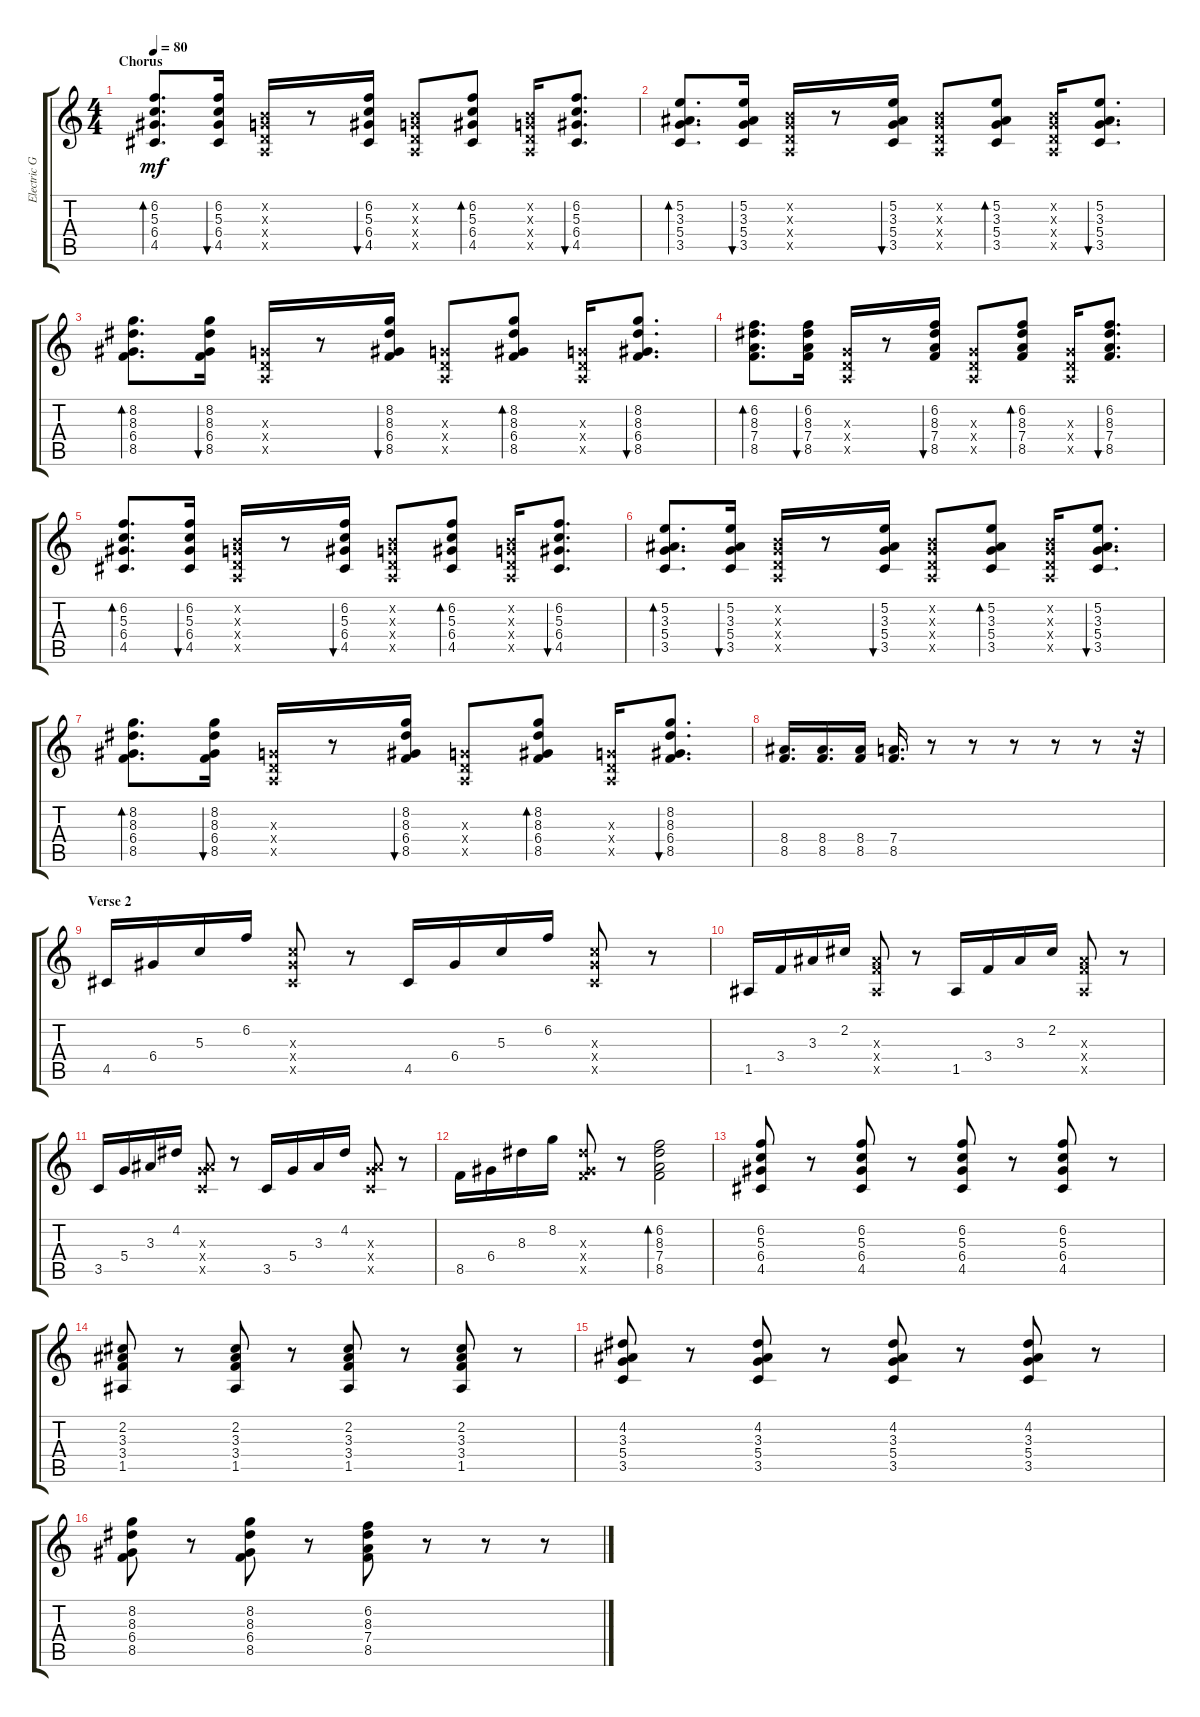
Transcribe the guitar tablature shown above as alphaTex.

\track ("Electric Guitar" "Electric G") {instrument electricguitarclean}
\staff {score tabs}
\tuning (E4 B3 G3 D3 A2 E2) {hide}
\ts (4 4)
\section ("" "Chorus")
\tempo 80
\clef g2
\ks c
(6.2 5.3 6.4 4.5).8{d bd 30 dy mf} (6.2 5.3 6.4 4.5).16{bu 30} (0.2{x} 0.3{x} 0.4{x} 0.5{x}).16 r.8 (6.2 5.3 6.4 4.5).16{bu 30} (0.2{x} 0.3{x} 0.4{x} 0.5{x}).8 (6.2 5.3 6.4 4.5).8{bd 30} (0.2{x} 0.3{x} 0.4{x} 0.5{x}).16 (6.2 5.3 6.4 4.5).8{d bu 30} |
(5.2 3.3 5.4 3.5).8{d bd 30} (5.2 3.3 5.4 3.5).16{bu 30} (0.2{x} 0.3{x} 0.4{x} 0.5{x}).16 r.8 (5.2 3.3 5.4 3.5).16{bu 30} (0.2{x} 0.3{x} 0.4{x} 0.5{x}).8 (5.2 3.3 5.4 3.5).8{bd 30} (0.2{x} 0.3{x} 0.4{x} 0.5{x}).16 (5.2 3.3 5.4 3.5).8{d bu 30} |
(8.2 8.3 6.4 8.5).8{d bd 30} (8.2 8.3 6.4 8.5).16{bu 30} (0.3{x} 0.4{x} 0.5{x}).16 r.8 (8.2 8.3 6.4 8.5).16{bu 30} (0.3{x} 0.4{x} 0.5{x}).8 (8.2 8.3 6.4 8.5).8{bd 30} (0.3{x} 0.4{x} 0.5{x}).16 (8.2 8.3 6.4 8.5).8{d bu 30} |
(6.2 8.3 7.4 8.5).8{d bd 30} (6.2 8.3 7.4 8.5).16{bu 30} (0.3{x} 0.4{x} 0.5{x}).16 r.8 (6.2 8.3 7.4 8.5).16{bu 30} (0.3{x} 0.4{x} 0.5{x}).8 (6.2 8.3 7.4 8.5).8{bd 30} (0.3{x} 0.4{x} 0.5{x}).16 (6.2 8.3 7.4 8.5).8{d bu 30} |
(6.2 5.3 6.4 4.5).8{d bd 30} (6.2 5.3 6.4 4.5).16{bu 30} (0.2{x} 0.3{x} 0.4{x} 0.5{x}).16 r.8 (6.2 5.3 6.4 4.5).16{bu 30} (0.2{x} 0.3{x} 0.4{x} 0.5{x}).8 (6.2 5.3 6.4 4.5).8{bd 30} (0.2{x} 0.3{x} 0.4{x} 0.5{x}).16 (6.2 5.3 6.4 4.5).8{d bu 30} |
(5.2 3.3 5.4 3.5).8{d bd 30} (5.2 3.3 5.4 3.5).16{bu 30} (0.2{x} 0.3{x} 0.4{x} 0.5{x}).16 r.8 (5.2 3.3 5.4 3.5).16{bu 30} (0.2{x} 0.3{x} 0.4{x} 0.5{x}).8 (5.2 3.3 5.4 3.5).8{bd 30} (0.2{x} 0.3{x} 0.4{x} 0.5{x}).16 (5.2 3.3 5.4 3.5).8{d bu 30} |
(8.2 8.3 6.4 8.5).8{d bd 30} (8.2 8.3 6.4 8.5).16{bu 30} (0.3{x} 0.4{x} 0.5{x}).16 r.8 (8.2 8.3 6.4 8.5).16{bu 30} (0.3{x} 0.4{x} 0.5{x}).8 (8.2 8.3 6.4 8.5).8{bd 30} (0.3{x} 0.4{x} 0.5{x}).16 (8.2 8.3 6.4 8.5).8{d bu 30} |
(8.4 8.5).16{d} (8.4 8.5).16{d} (8.4 8.5).16 (7.4 8.5).16{d} r.8 r.8 r.8 r.8 r.8 r.32 |
\section ("" "Verse 2")
4.5.16 6.4.16 5.3.16 6.2.16 (5.3{x} 6.4{x} 4.5{x}).8 r.8 4.5.16 6.4.16 5.3.16 6.2.16 (5.3{x} 6.4{x} 4.5{x}).8 r.8 |
1.5.16 3.4.16 3.3.16 2.2.16 (3.3{x} 3.4{x} 1.5{x}).8 r.8 1.5.16 3.4.16 3.3.16 2.2.16 (3.3{x} 3.4{x} 1.5{x}).8 r.8 |
3.5.16 5.4.16 3.3.16 4.2.16 (3.3{x} 5.4{x} 3.5{x}).8 r.8 3.5.16 5.4.16 3.3.16 4.2.16 (3.3{x} 5.4{x} 3.5{x}).8 r.8 |
8.5.16 6.4.16 8.3.16 8.2.16 (8.3{x} 6.4{x} 8.5{x}).8 r.8 (6.2 8.3 7.4 8.5).2{bd 60} |
(6.2 5.3 6.4 4.5).8 r.8 (6.2 5.3 6.4 4.5).8 r.8 (6.2 5.3 6.4 4.5).8 r.8 (6.2 5.3 6.4 4.5).8 r.8 |
(2.2 3.3 3.4 1.5).8 r.8 (2.2 3.3 3.4 1.5).8 r.8 (2.2 3.3 3.4 1.5).8 r.8 (2.2 3.3 3.4 1.5).8 r.8 |
(4.2 3.3 5.4 3.5).8 r.8 (4.2 3.3 5.4 3.5).8 r.8 (4.2 3.3 5.4 3.5).8 r.8 (4.2 3.3 5.4 3.5).8 r.8 |
(8.2 8.3 6.4 8.5).8 r.8 (8.2 8.3 6.4 8.5).8 r.8 (6.2 8.3 7.4 8.5).8 r.8 r.8 r.8
